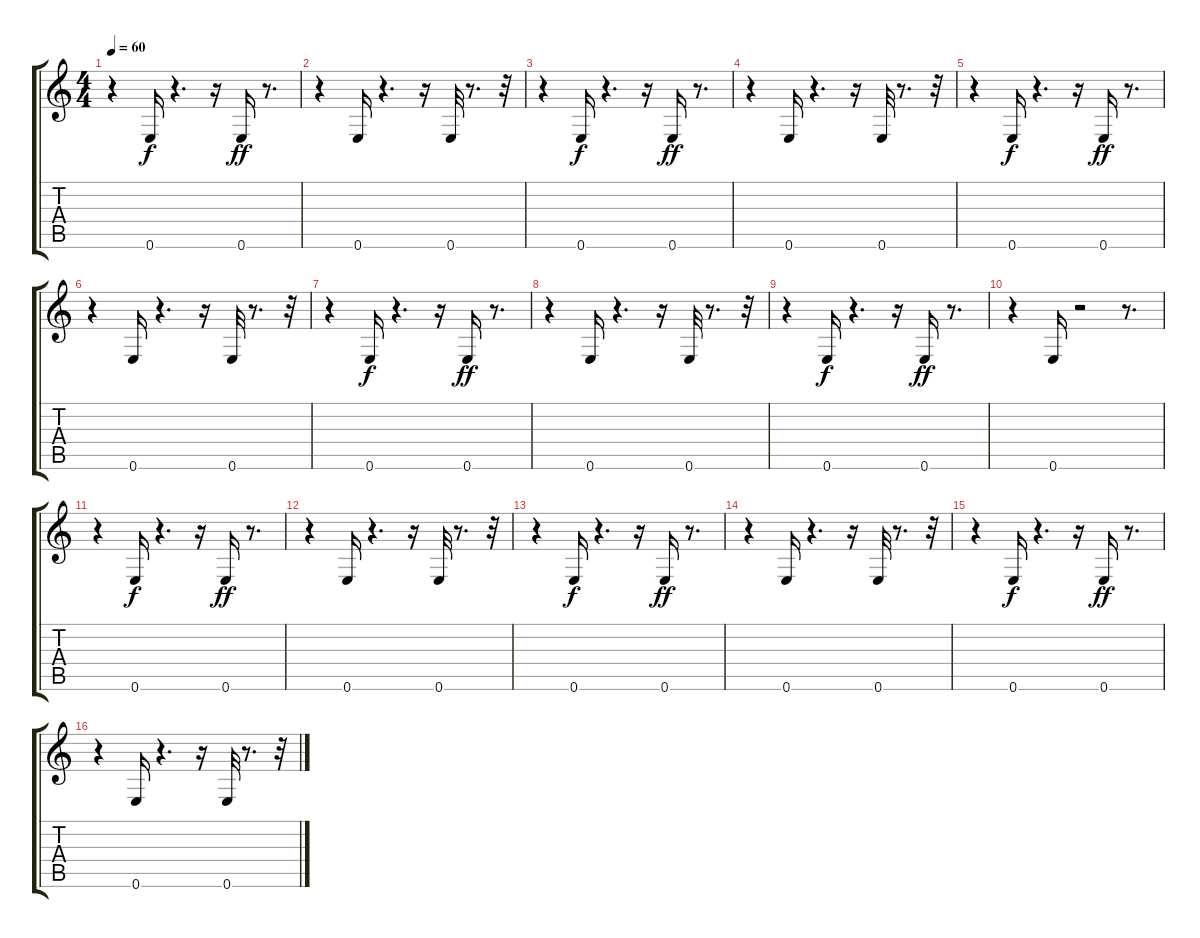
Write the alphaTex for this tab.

\track "" {instrument acousticguitarsteel}
\staff {score tabs}
\tuning (E4 B3 G3 D3 A2 E2) {hide}
\ts (4 4)
\tempo 60
\clef g2
\ks c
r.4{dy ff} 0.6.16{dy f} r.4{d} r.16 0.6.16{dy ff} r.8{d} |
r.4 0.6.16 r.4{d} r.16 0.6.32 r.8{d} r.32 |
r.4 0.6.16{dy f} r.4{d} r.16 0.6.16{dy ff} r.8{d} |
r.4 0.6.16 r.4{d} r.16 0.6.32 r.8{d} r.32 |
r.4 0.6.16{dy f} r.4{d} r.16 0.6.16{dy ff} r.8{d} |
r.4 0.6.16 r.4{d} r.16 0.6.32 r.8{d} r.32 |
r.4 0.6.16{dy f} r.4{d} r.16 0.6.16{dy ff} r.8{d} |
r.4 0.6.16 r.4{d} r.16 0.6.32 r.8{d} r.32 |
r.4 0.6.16{dy f} r.4{d} r.16 0.6.16{dy ff} r.8{d} |
r.4 0.6.16 r.2 r.8{d} |
r.4 0.6.16{dy f} r.4{d} r.16 0.6.16{dy ff} r.8{d} |
r.4 0.6.16 r.4{d} r.16 0.6.32 r.8{d} r.32 |
r.4 0.6.16{dy f} r.4{d} r.16 0.6.16{dy ff} r.8{d} |
r.4 0.6.16 r.4{d} r.16 0.6.32 r.8{d} r.32 |
r.4 0.6.16{dy f} r.4{d} r.16 0.6.16{dy ff} r.8{d} |
r.4 0.6.16 r.4{d} r.16 0.6.32 r.8{d} r.32
